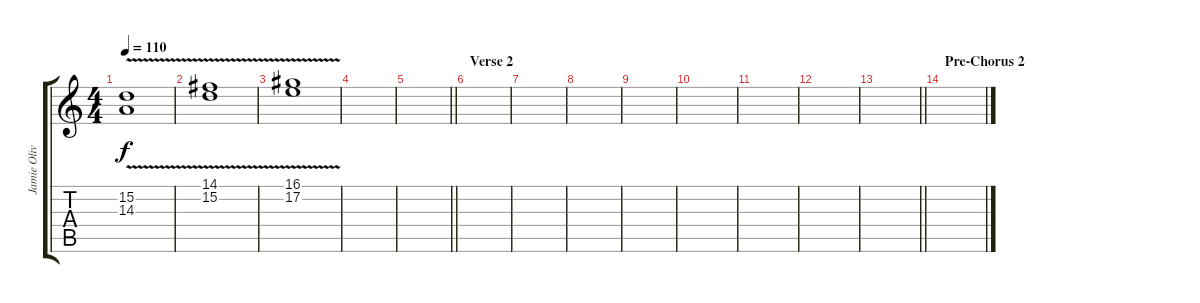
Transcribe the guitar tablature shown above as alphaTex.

\track ("Jamie Oliver | Keyboard" "Jamie Oliv") {instrument pad3polysynth}
\staff {score tabs}
\tuning (E4 B3 G3 D3 A2 D2) {hide}
\ts (4 4)
\tempo 110
\clef g2
\ks c
(15.2{v} 14.3{v}).1{dy f} |
(14.1{v} 15.2{v}).1 |
(16.1{v} 17.2{v}).1 |
|
\barLineRight lightlight
|
\section ("" "Verse 2")
|
|
|
|
|
|
|
\barLineRight lightlight
|
\section ("" "Pre-Chorus 2")
